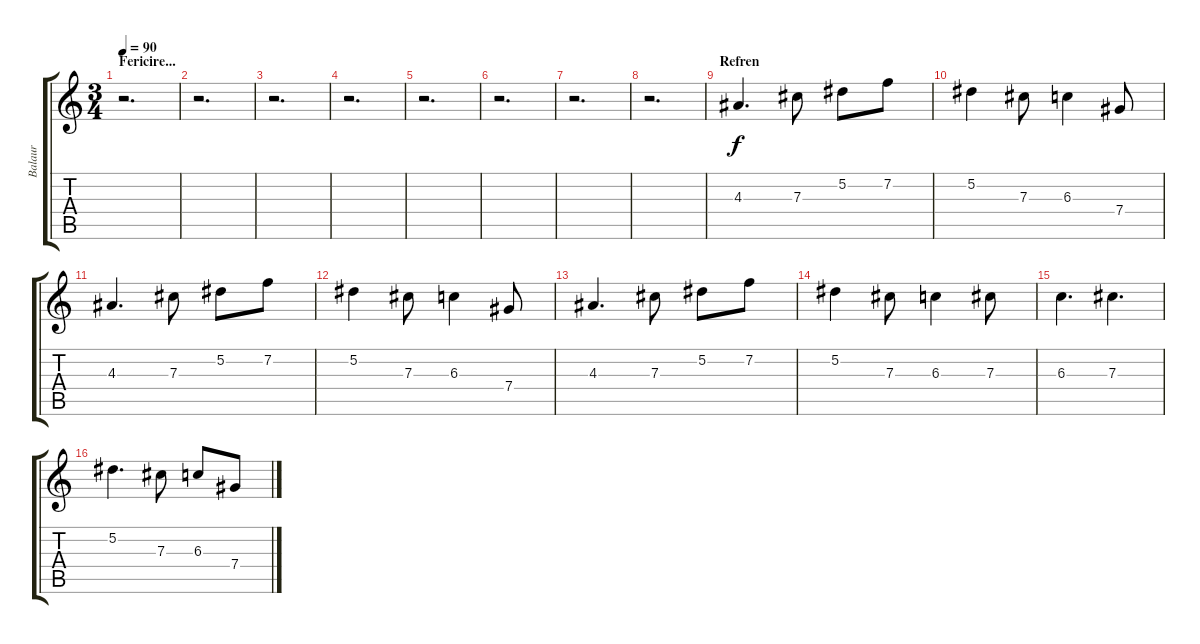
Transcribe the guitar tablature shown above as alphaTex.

\track ("Balaur" "Balaur") {instrument distortionguitar}
\staff {score tabs}
\tuning (Eb4 Bb3 Gb3 Db3 Ab2 Eb2) {hide}
\ts (3 4)
\section ("" "Fericire...")
\tempo 90
\clef g2
\ks c
r.2{d dy f} |
r.2{d} |
r.2{d} |
r.2{d} |
r.2{d} |
r.2{d} |
r.2{d} |
r.2{d} |
\section ("" "Refren")
4.3.4{d} 7.3.8 5.2.8 7.2.8 |
5.2.4 7.3.8 6.3.4 7.4.8 |
4.3.4{d} 7.3.8 5.2.8 7.2.8 |
5.2.4 7.3.8 6.3.4 7.4.8 |
4.3.4{d} 7.3.8 5.2.8 7.2.8 |
5.2.4 7.3.8 6.3.4 7.3.8 |
6.3.4{d} 7.3.4{d} |
5.2.4{d} 7.3.8 6.3.8 7.4.8
